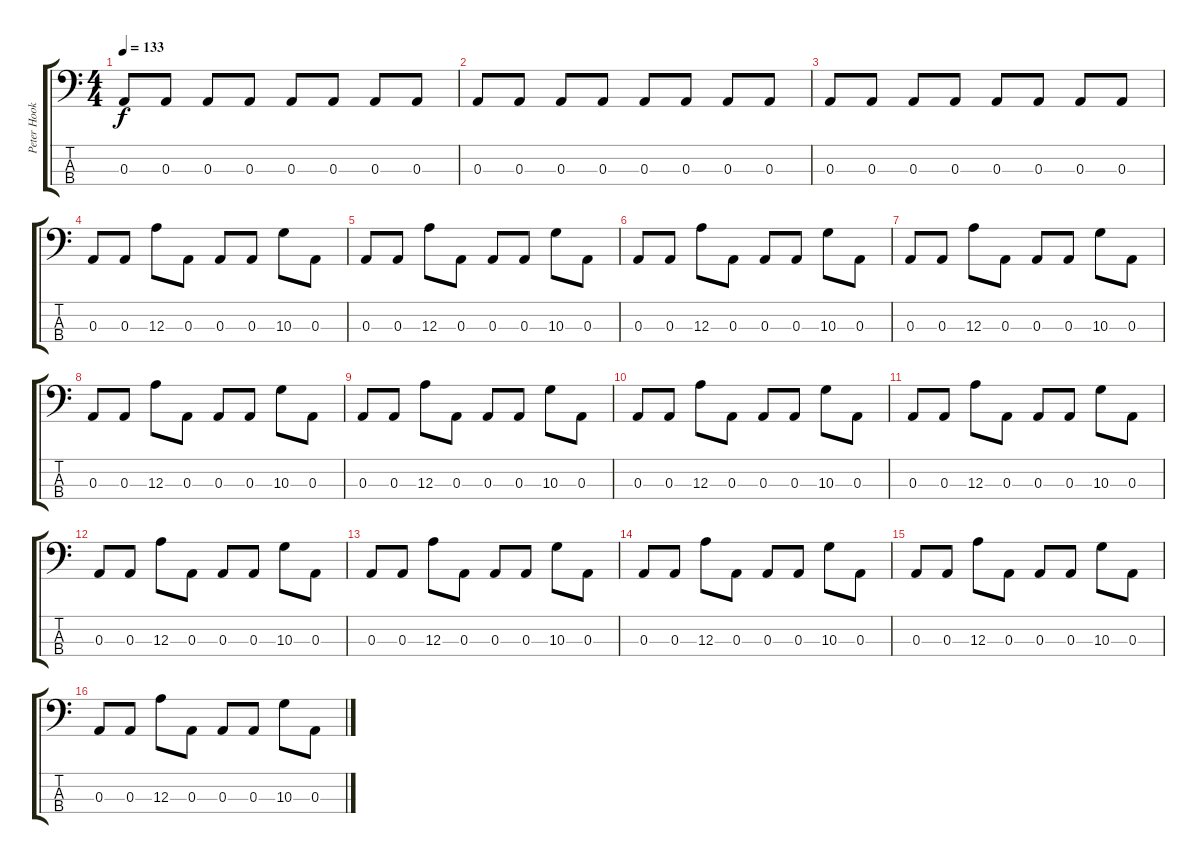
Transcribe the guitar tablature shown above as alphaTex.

\track ("Peter Hook - Bass" "Peter Hook") {instrument electricbassfinger}
\staff {score tabs}
\tuning (G2 D2 A1 E1) {hide}
\ts (4 4)
\tempo 133
\clef f4
\ks c
0.3.8{dy f} 0.3.8 0.3.8 0.3.8 0.3.8 0.3.8 0.3.8 0.3.8 |
0.3.8 0.3.8 0.3.8 0.3.8 0.3.8 0.3.8 0.3.8 0.3.8 |
0.3.8 0.3.8 0.3.8 0.3.8 0.3.8 0.3.8 0.3.8 0.3.8 |
0.3.8 0.3.8 12.3.8 0.3.8 0.3.8 0.3.8 10.3.8 0.3.8 |
0.3.8 0.3.8 12.3.8 0.3.8 0.3.8 0.3.8 10.3.8 0.3.8 |
0.3.8 0.3.8 12.3.8 0.3.8 0.3.8 0.3.8 10.3.8 0.3.8 |
0.3.8 0.3.8 12.3.8 0.3.8 0.3.8 0.3.8 10.3.8 0.3.8 |
0.3.8 0.3.8 12.3.8 0.3.8 0.3.8 0.3.8 10.3.8 0.3.8 |
0.3.8 0.3.8 12.3.8 0.3.8 0.3.8 0.3.8 10.3.8 0.3.8 |
0.3.8 0.3.8 12.3.8 0.3.8 0.3.8 0.3.8 10.3.8 0.3.8 |
0.3.8 0.3.8 12.3.8 0.3.8 0.3.8 0.3.8 10.3.8 0.3.8 |
0.3.8 0.3.8 12.3.8 0.3.8 0.3.8 0.3.8 10.3.8 0.3.8 |
0.3.8 0.3.8 12.3.8 0.3.8 0.3.8 0.3.8 10.3.8 0.3.8 |
0.3.8 0.3.8 12.3.8 0.3.8 0.3.8 0.3.8 10.3.8 0.3.8 |
0.3.8 0.3.8 12.3.8 0.3.8 0.3.8 0.3.8 10.3.8 0.3.8 |
0.3.8 0.3.8 12.3.8 0.3.8 0.3.8 0.3.8 10.3.8 0.3.8
